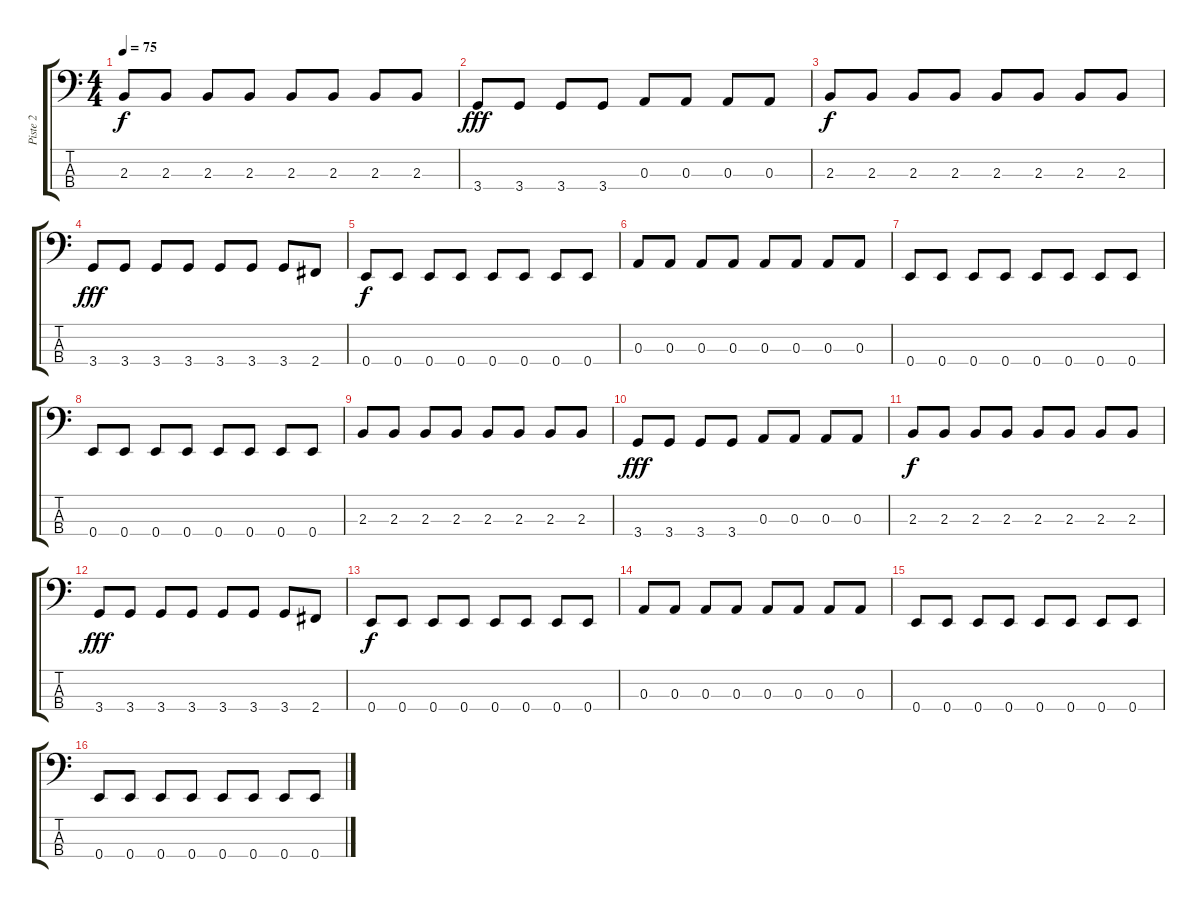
\track ("Piste 2" "Piste 2") {instrument electricbassfinger}
\staff {score tabs}
\tuning (G2 D2 A1 E1) {hide}
\ts (4 4)
\tempo 75
\clef f4
\ks c
2.3.8{dy f} 2.3.8 2.3.8 2.3.8 2.3.8 2.3.8 2.3.8 2.3.8 |
3.4.8{dy fff} 3.4.8 3.4.8 3.4.8 0.3.8 0.3.8 0.3.8 0.3.8 |
2.3.8{dy f} 2.3.8 2.3.8 2.3.8 2.3.8 2.3.8 2.3.8 2.3.8 |
3.4.8{dy fff} 3.4.8 3.4.8 3.4.8 3.4.8 3.4.8 3.4.8 2.4.8 |
0.4.8{dy f} 0.4.8 0.4.8 0.4.8 0.4.8 0.4.8 0.4.8 0.4.8 |
0.3.8 0.3.8 0.3.8 0.3.8 0.3.8 0.3.8 0.3.8 0.3.8 |
0.4.8 0.4.8 0.4.8 0.4.8 0.4.8 0.4.8 0.4.8 0.4.8 |
0.4.8 0.4.8 0.4.8 0.4.8 0.4.8 0.4.8 0.4.8 0.4.8 |
2.3.8 2.3.8 2.3.8 2.3.8 2.3.8 2.3.8 2.3.8 2.3.8 |
3.4.8{dy fff} 3.4.8 3.4.8 3.4.8 0.3.8 0.3.8 0.3.8 0.3.8 |
2.3.8{dy f} 2.3.8 2.3.8 2.3.8 2.3.8 2.3.8 2.3.8 2.3.8 |
3.4.8{dy fff} 3.4.8 3.4.8 3.4.8 3.4.8 3.4.8 3.4.8 2.4.8 |
0.4.8{dy f} 0.4.8 0.4.8 0.4.8 0.4.8 0.4.8 0.4.8 0.4.8 |
0.3.8 0.3.8 0.3.8 0.3.8 0.3.8 0.3.8 0.3.8 0.3.8 |
0.4.8 0.4.8 0.4.8 0.4.8 0.4.8 0.4.8 0.4.8 0.4.8 |
0.4.8 0.4.8 0.4.8 0.4.8 0.4.8 0.4.8 0.4.8 0.4.8
